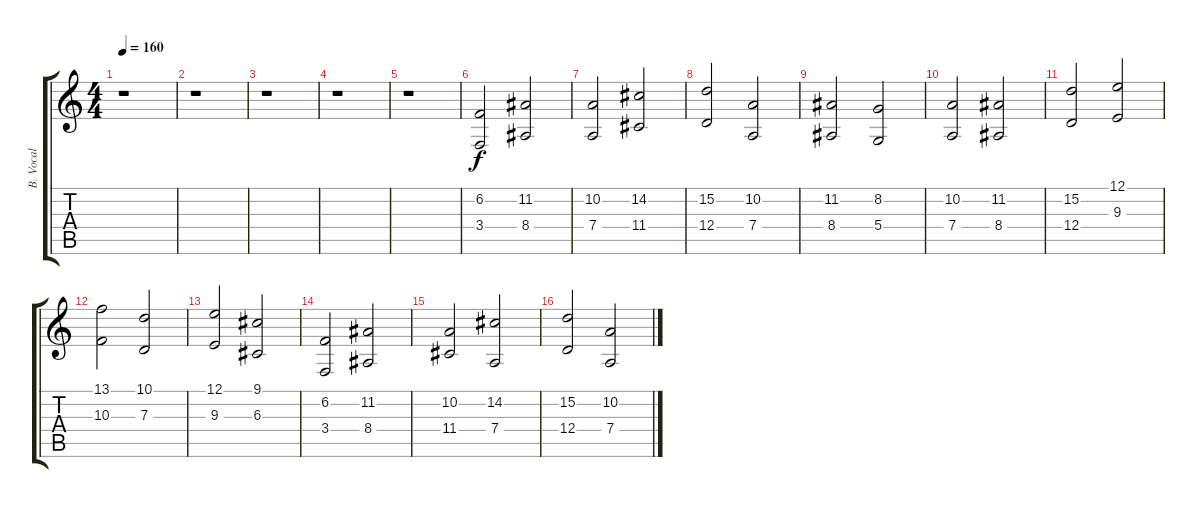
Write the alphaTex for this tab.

\track ("B. Vocal" "B. Vocal") {instrument pad4choir}
\staff {score tabs}
\tuning (E4 B3 G3 D3 A2 E2) {hide}
\ts (4 4)
\tempo 160
\clef g2
\ks c
r.1{dy f} |
r.1 |
r.1 |
r.1 |
r.1 |
(6.2 3.4).2 (11.2 8.4).2 |
(10.2 7.4).2 (14.2 11.4).2 |
(15.2 12.4).2 (10.2 7.4).2 |
(11.2 8.4).2 (8.2 5.4).2 |
(10.2 7.4).2 (11.2 8.4).2 |
(15.2 12.4).2 (12.1 9.3).2 |
(13.1 10.3).2 (10.1 7.3).2 |
(12.1 9.3).2 (9.1 6.3).2 |
(6.2 3.4).2{volume 8} (11.2 8.4).2{volume 8} |
(10.2 11.4).2{volume 6} (14.2 7.4).2{volume 5} |
(15.2 12.4).2{volume 4} (10.2 7.4).2{volume 3}
